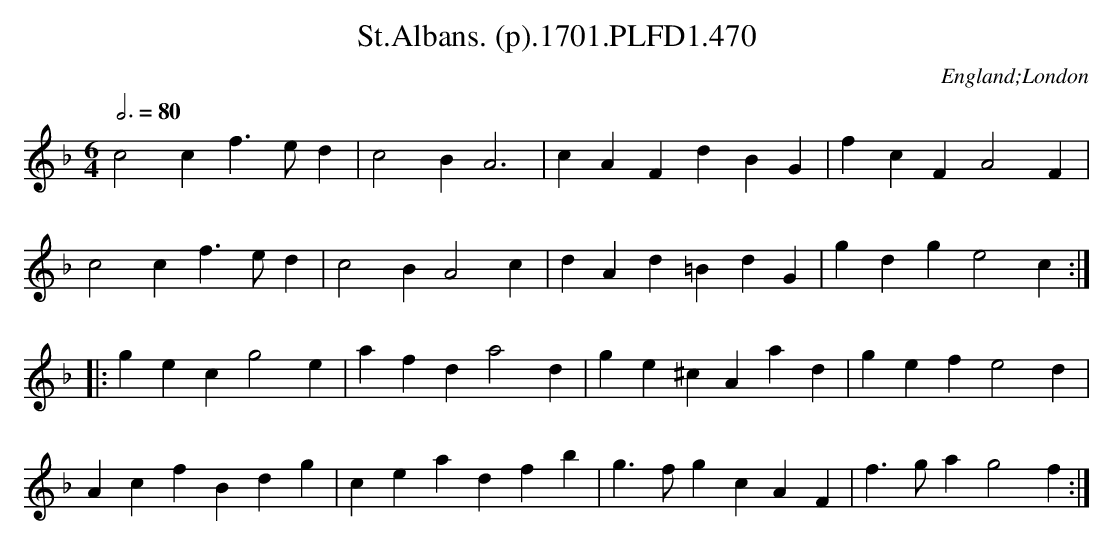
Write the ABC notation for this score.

X:1
T:St.Albans. (p).1701.PLFD1.470
M:6/4
L:1/4
Q:3/4=80
O:England;London
K:F
c2cf>ed|c2BA3|cAFdBG|fcFA2F|
c2cf>ed|c2BA2c|dAd=BdG|gdge2c:|
|:gecg2e|afda2d|ge^cAad|gefe2d|
AcfBdg|ceadfb|g>fgcAF|f>gag2f:|
